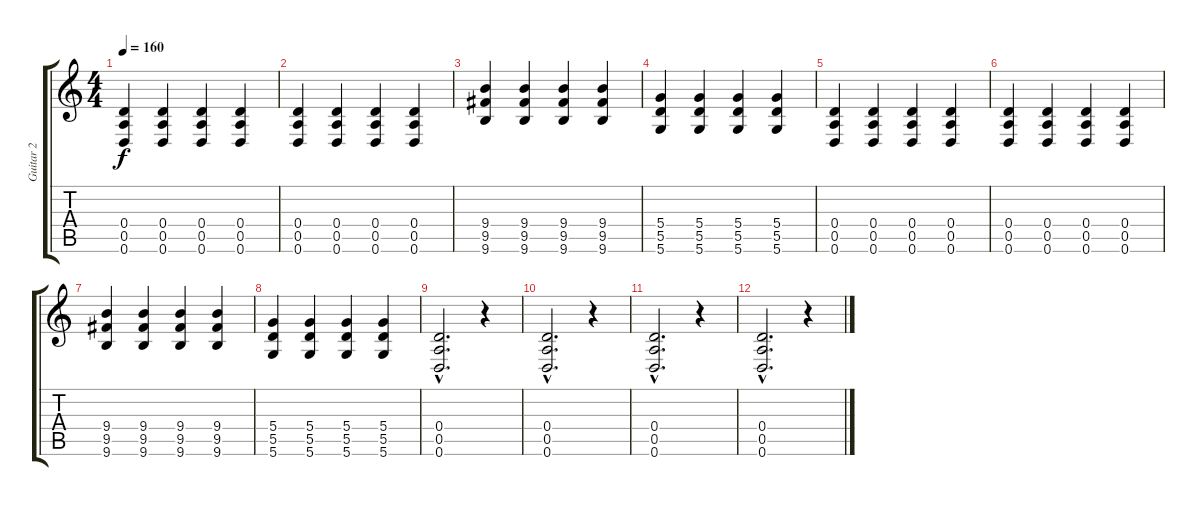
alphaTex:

\track ("Guitar 2" "Guitar 2") {instrument distortionguitar}
\staff {score tabs}
\tuning (E4 B3 G3 D3 A2 D2) {hide}
\ts (4 4)
\tempo 160
\clef g2
\ks c
(0.4 0.5 0.6).4{dy f} (0.4 0.5 0.6).4 (0.4 0.5 0.6).4 (0.4 0.5 0.6).4 |
(0.4 0.5 0.6).4 (0.4 0.5 0.6).4 (0.4 0.5 0.6).4 (0.4 0.5 0.6).4 |
(9.4 9.5 9.6).4 (9.4 9.5 9.6).4 (9.4 9.5 9.6).4 (9.4 9.5 9.6).4 |
(5.4 5.5 5.6).4 (5.4 5.5 5.6).4 (5.4 5.5 5.6).4 (5.4 5.5 5.6).4 |
(0.4 0.5 0.6).4 (0.4 0.5 0.6).4 (0.4 0.5 0.6).4 (0.4 0.5 0.6).4 |
(0.4 0.5 0.6).4 (0.4 0.5 0.6).4 (0.4 0.5 0.6).4 (0.4 0.5 0.6).4 |
(9.4 9.5 9.6).4 (9.4 9.5 9.6).4 (9.4 9.5 9.6).4 (9.4 9.5 9.6).4 |
(5.4 5.5 5.6).4 (5.4 5.5 5.6).4 (5.4 5.5 5.6).4 (5.4 5.5 5.6).4 |
(0.4{hac} 0.5{hac} 0.6{hac}).2{d} r.4 |
(0.4{hac} 0.5{hac} 0.6{hac}).2{d volume 12} r.4 |
(0.4{hac} 0.5{hac} 0.6{hac}).2{d volume 10} r.4 |
(0.4{hac} 0.5{hac} 0.6{hac}).2{d volume 6} r.4
